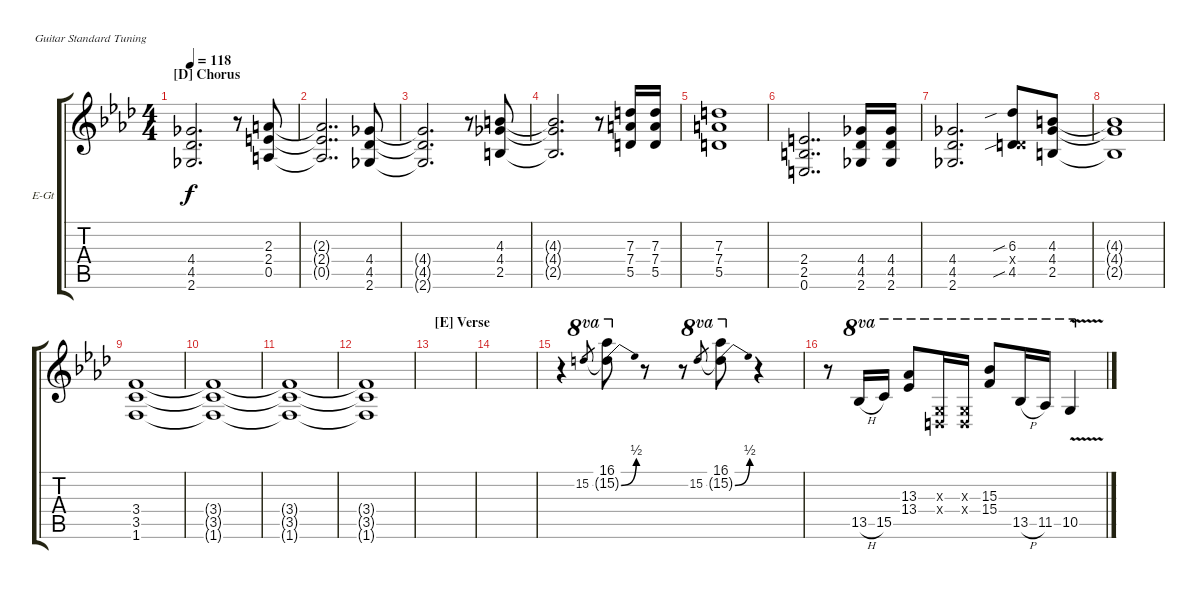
\bracketExtendMode groupsimilarinstruments
\firstSystemTrackNameOrientation horizontal
\otherSystemsTrackNameOrientation horizontal
\track ("Guitar 1" "E-Gt") {instrument distortionguitar}
\staff {score tabs}
\tuning (E4 B3 G3 D3 A2 E2)
\ts (4 4)
\section ("D" "Chorus")
\tempo 118
\clef g2
\scale
1.03909
\ks ab
(2.6 4.5 4.4).2{d dy f} r.8 (0.5 2.4 2.3).8 |
\scale
0.960908 (0.5{t} 2.4{t} 2.3{t}).2{dd} (2.6 4.5 4.4).8 |
\scale
1.03909 (2.6{t} 4.5{t} 4.4{t}).2{d} r.8 (2.5 4.4 4.3).8 |
\scale
0.960908 (2.5{t} 4.4{t} 4.3{t}).2{d} r.8 (5.5 7.4 7.3).16 (5.5 7.4 7.3).16 |
\scale
1.03909 (5.5 7.4 7.3).1 |
\scale
0.960908 (0.6 2.5 2.4).2{dd} (2.6 4.5 4.4).16 (2.6 4.5 4.4).16 |
\scale
1.03909 (2.6 4.5 4.4).2{d} (4.5{sib} 6.3{sib} 0.4{x}).8 (2.5 4.3 4.4).8 |
\scale
0.960908 (2.5{t} 4.3{t} 4.4{t}).1 |
\scale
1.03909 (1.6 3.5 3.4).1 |
\scale
0.960908 (1.6{t} 3.5{t} 3.4{t}).1 |
\scale
1.03909 (1.6{t} 3.5{t} 3.4{t}).1 |
\scale
0.960908 (1.6{t} 3.5{t} 3.4{t}).1 |
\section ("E" "Verse")
\scale
1.03909 |
\scale
0.960908 |
\scale
1.03909 r.4 15.2.8{ot 8va gr} (15.2{be (bend 0 0 15 2) t} 16.1).8{ot 8va} r.8 r.8 15.2.8{ot 8va gr} (15.2{be (bend 0 0 15 2) t} 16.1).8{ot 8va} r.4 |
\scale
0.960908 r.8 13.5{h}.16{ot 8va} 15.5.16{ot 8va} (13.4 13.3).8{ot 8va} (0.3{x} 0.4{x}).16{ot 8va} (0.3{x} 0.4{x}).16{ot 8va} (15.4 15.3).8{ot 8va} 13.5{h}.16{ot 8va} 11.5.16{ot 8va} 10.5{v}.4{ot 8va}
